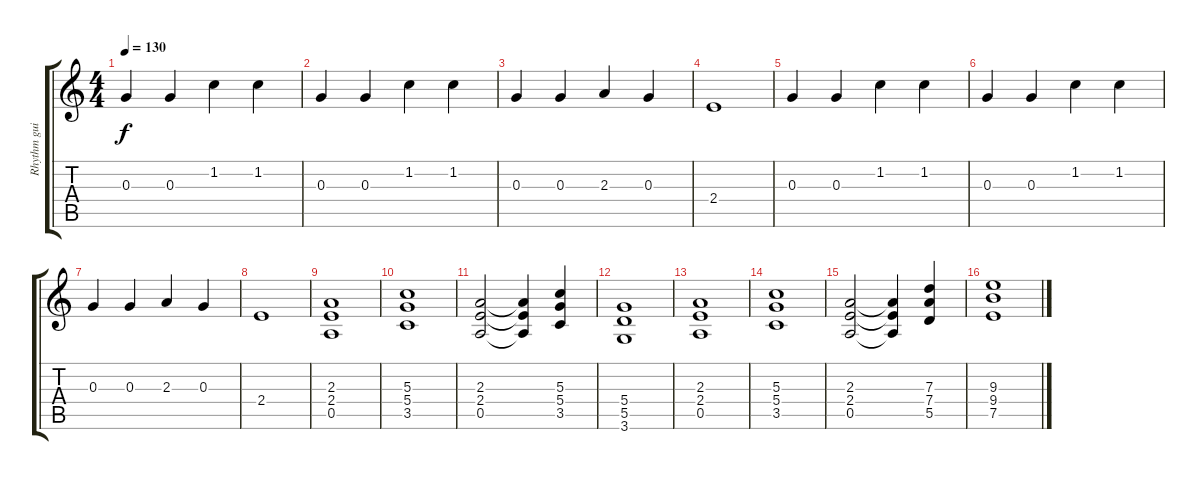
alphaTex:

\track ("Rhythm guitar" "Rhythm gui") {instrument distortionguitar}
\staff {score tabs}
\tuning (E4 B3 G3 D3 A2 E2) {hide}
\ts (4 4)
\tempo 130
\clef g2
\ks c
0.3.4{dy f} 0.3.4 1.2.4 1.2.4 |
0.3.4 0.3.4 1.2.4 1.2.4 |
0.3.4 0.3.4 2.3.4 0.3.4 |
2.4.1 |
0.3.4 0.3.4 1.2.4 1.2.4 |
0.3.4 0.3.4 1.2.4 1.2.4 |
0.3.4 0.3.4 2.3.4 0.3.4 |
2.4.1 |
(2.3 2.4 0.5).1 |
(5.3 5.4 3.5).1 |
(2.3 2.4 0.5).2 (2.3{t} 2.4{t} 0.5{t}).4 (5.3 5.4 3.5).4 |
(5.4 5.5 3.6).1 |
(2.3 2.4 0.5).1 |
(5.3 5.4 3.5).1 |
(2.3 2.4 0.5).2 (2.3{t} 2.4{t} 0.5{t}).4 (7.3 7.4 5.5).4 |
(9.3 9.4 7.5).1
